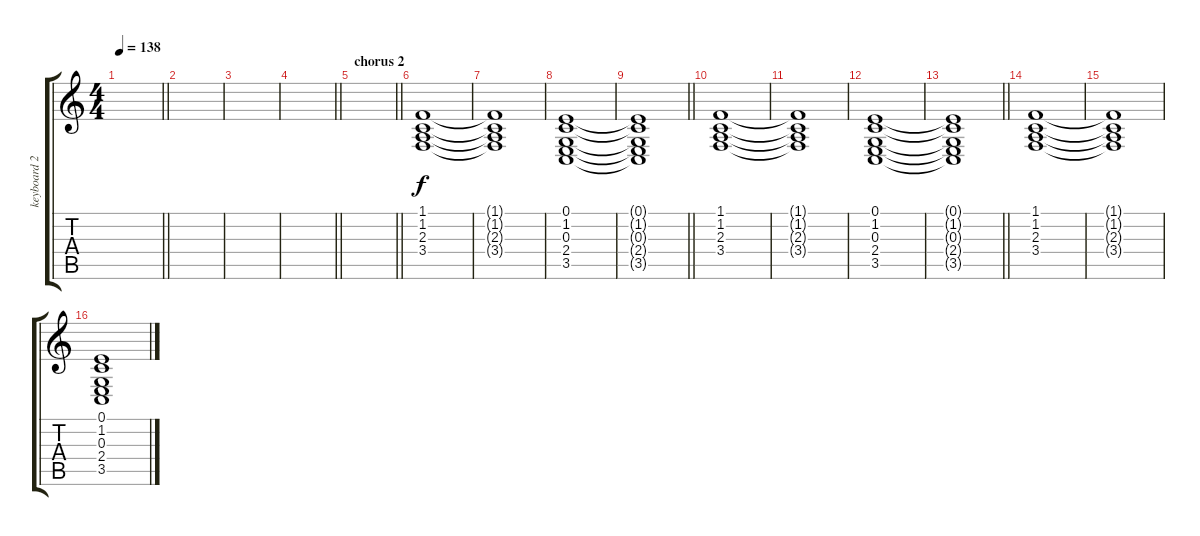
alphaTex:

\track ("keyboard 2" "keyboard 2") {instrument choiraahs}
\staff {score tabs}
\tuning (E4 B3 G3 D3 A2 E2) {hide}
\ts (4 4)
\tempo 138
\clef g2
\barLineRight lightlight
\ks c
|
|
|
\barLineRight lightlight
|
\section ("" "chorus 2")
\barLineRight lightlight
|
(1.1 1.2 2.3 3.4).1 |
(1.1{t} 1.2{t} 2.3{t} 3.4{t}).1 |
(0.1 1.2 0.3 2.4 3.5).1 |
\barLineRight lightlight
(0.1{t} 1.2{t} 0.3{t} 2.4{t} 3.5{t}).1 |
(1.1 1.2 2.3 3.4).1 |
(1.1{t} 1.2{t} 2.3{t} 3.4{t}).1 |
(0.1 1.2 0.3 2.4 3.5).1 |
\barLineRight lightlight
(0.1{t} 1.2{t} 0.3{t} 2.4{t} 3.5{t}).1 |
(1.1 1.2 2.3 3.4).1 |
(1.1{t} 1.2{t} 2.3{t} 3.4{t}).1 |
(0.1 1.2 0.3 2.4 3.5).1
